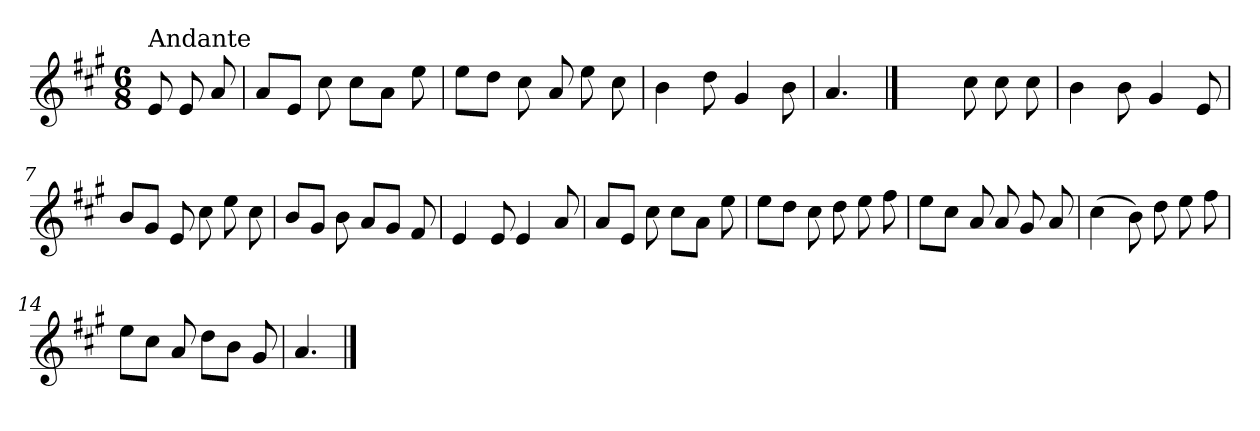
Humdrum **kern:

**kern
*part1
*staff1
*clefG2
*k[f#c#g#]
*A:
*M6/8
=
!LO:TX:a:t=Andante
8e/
8e/
8a/
=1
8a/L
8e/J
8cc#\
8cc#\L
8a\J
8ee\
=2
8ee\L
8dd\J
8cc#\
8a/
8ee\
8cc#\
=3
4b\
8dd\
4g#/
8b\
=4
4.a/
==5
4.ryy
8cc#\
8cc#\
8cc#\
!!LO:LB:g=z
=6
4b\
8b\
4g#/
8e/
=7
8b/L
8g#/J
8e/
8cc#\
8ee\
8cc#\
=8
8b/L
8g#/J
8b\
8a/L
8g#/J
8f#/
=9
4e/
8e/
4e/
8a/
=10
8a/L
8e/J
8cc#\
8cc#\L
8a\J
8ee\
=11
8ee\L
8dd\J
8cc#\
8dd\
8ee\
8ff#\
!!LO:LB:g=z
=12
8ee\L
8cc#\J
8a/
8a/
8g#/
8a/
=13
(>4cc#\
8b\)
8dd\
8ee\
8ff#\
=14
8ee\L
8cc#\J
8a/
8dd\L
8b\J
8g#/
=15
4.a/
==
*-
